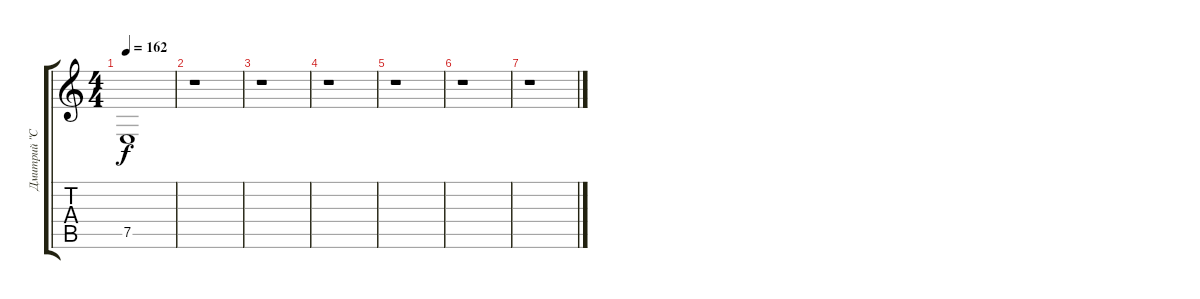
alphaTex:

\track ("Дмитрий \"Сид\" Спирин" "Дмитрий \"С") {instrument lead8bassandlead}
\staff {score tabs}
\tuning (E4 B3 G3 D3 A2 E2) {hide}
\ts (4 4)
\tempo 162
\clef g2
\ks c
7.5{t}.1{dy f} |
r.1 |
r.1 |
r.1 |
r.1 |
r.1 |
r.1
